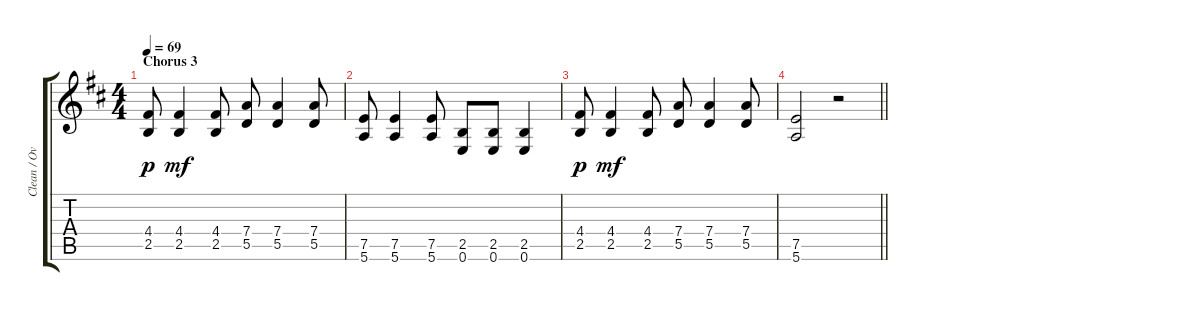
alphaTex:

\track ("Clean / Overdrive guitar" "Clean / Ov") {instrument electricguitarjazz}
\staff {score tabs}
\tuning (E4 B3 G3 D3 A2 E2) {hide}
\ts (4 4)
\section ("" "Chorus 3")
\tempo 69
\clef g2
\ks d
(4.4 2.5).8{dy p} (4.4 2.5).4{dy mf} (4.4 2.5).8 (7.4 5.5).8 (7.4 5.5).4 (7.4 5.5).8 |
(7.5 5.6).8 (7.5 5.6).4 (7.5 5.6).8 (2.5 0.6).8 (2.5 0.6).8 (2.5 0.6).4 |
(4.4 2.5).8{dy p} (4.4 2.5).4{dy mf} (4.4 2.5).8 (7.4 5.5).8 (7.4 5.5).4 (7.4 5.5).8 |
\barLineRight lightlight
(7.5 5.6).2 r.2
